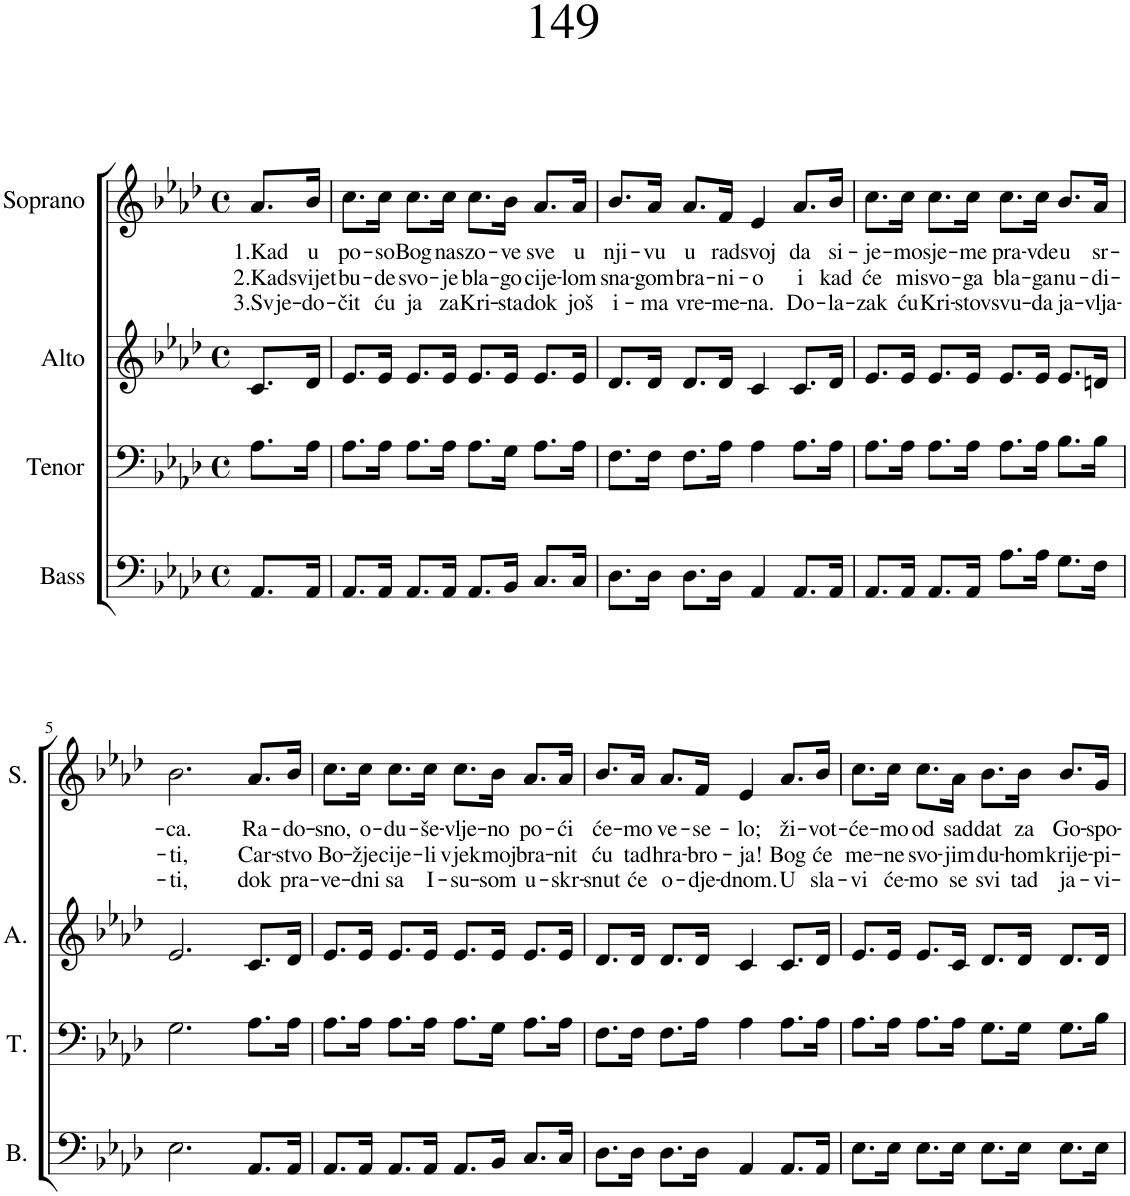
**kern	**kern	**kern	**kern	**text	**text	**text
*part4	*part3	*part2	*part1	*part1	*part1	*part1
*staff4	*staff3	*staff2	*staff1	*staff1	*staff1	*staff1
*I"Bass	*I"Tenor	*I"Alto	*I"Soprano	*	*	*
*I'B.	*I'T.	*I'A.	*I'S.	*	*	*
*clefF4	*clefF4	*clefG2	*clefG2	*	*	*
*k[b-e-a-d-]	*k[b-e-a-d-]	*k[b-e-a-d-]	*k[b-e-a-d-]	*	*	*
*M4/4	*M4/4	*M4/4	*M4/4	*	*	*
*met(c)	*met(c)	*met(c)	*met(c)	*	*	*
=1	=1	=1	=1	=1	=1	=1
!	!	!	!	!LO:LY:b	!LO:LY:b	!LO:LY:b
8.AA-/L	8.A-\L	8.c/L	8.a-/L	1.Kad	2.Kad	3.Svje-
!	!	!	!	!LO:LY:b	!LO:LY:b	!LO:LY:b
16AA-/Jk	16A-\Jk	16d-/Jk	16b-/Jk	u	svijet	-do-
=2	=2	=2	=2	=2	=2	=2
!	!	!	!	!LO:LY:b	!LO:LY:b	!LO:LY:b
8.AA-/L	8.A-\L	8.e-/L	8.cc\L	po-	bu-	-čit
!	!	!	!	!LO:LY:b	!LO:LY:b	!LO:LY:b
16AA-/Jk	16A-\Jk	16e-/Jk	16cc\Jk	-so	-de	ću
!	!	!	!	!LO:LY:b	!LO:LY:b	!LO:LY:b
8.AA-/L	8.A-\L	8.e-/L	8.cc\L	Bog	svo-	ja
!	!	!	!	!LO:LY:b	!LO:LY:b	!LO:LY:b
16AA-/Jk	16A-\Jk	16e-/Jk	16cc\Jk	nas	-je	za
!	!	!	!	!LO:LY:b	!LO:LY:b	!LO:LY:b
8.AA-/L	8.A-\L	8.e-/L	8.cc\L	zo-	bla-	Kri-
!	!	!	!	!LO:LY:b	!LO:LY:b	!LO:LY:b
16BB-/Jk	16G\Jk	16e-/Jk	16b-\Jk	-ve	-go	-sta
!	!	!	!	!LO:LY:b	!LO:LY:b	!LO:LY:b
8.C/L	8.A-\L	8.e-/L	8.a-/L	sve	cije-	dok
!	!	!	!	!LO:LY:b	!LO:LY:b	!LO:LY:b
16C/Jk	16A-\Jk	16e-/Jk	16a-/Jk	u	-lom	još
=3	=3	=3	=3	=3	=3	=3
!	!	!	!	!LO:LY:b	!LO:LY:b	!LO:LY:b
8.D-\L	8.F\L	8.d-/L	8.b-/L	nji-	sna-	i-
!	!	!	!	!LO:LY:b	!LO:LY:b	!LO:LY:b
16D-\Jk	16F\Jk	16d-/Jk	16a-/Jk	-vu	-gom	-ma
!	!	!	!	!LO:LY:b	!LO:LY:b	!LO:LY:b
8.D-\L	8.F\L	8.d-/L	8.a-/L	u	bra-	vre-
!	!	!	!	!LO:LY:b	!LO:LY:b	!LO:LY:b
16D-\Jk	16A-\Jk	16d-/Jk	16f/Jk	rad	-ni-	-me-
!	!	!	!	!LO:LY:b	!LO:LY:b	!LO:LY:b
4AA-/	4A-\	4c/	4e-/	svoj	-o	-na.
!	!	!	!	!LO:LY:b	!LO:LY:b	!LO:LY:b
8.AA-/L	8.A-\L	8.c/L	8.a-/L	da	i	Do-
!	!	!	!	!LO:LY:b	!LO:LY:b	!LO:LY:b
16AA-/Jk	16A-\Jk	16d-/Jk	16b-/Jk	si-	kad	-la-
=4	=4	=4	=4	=4	=4	=4
!	!	!	!	!LO:LY:b	!LO:LY:b	!LO:LY:b
8.AA-/L	8.A-\L	8.e-/L	8.cc\L	-je-	će	-zak
!	!	!	!	!LO:LY:b	!LO:LY:b	!LO:LY:b
16AA-/Jk	16A-\Jk	16e-/Jk	16cc\Jk	-mo	mi	ću
!	!	!	!	!LO:LY:b	!LO:LY:b	!LO:LY:b
8.AA-/L	8.A-\L	8.e-/L	8.cc\L	sje-	svo-	Kri-
!	!	!	!	!LO:LY:b	!LO:LY:b	!LO:LY:b
16AA-/Jk	16A-\Jk	16e-/Jk	16cc\Jk	-me	-ga	-stov
!	!	!	!	!LO:LY:b	!LO:LY:b	!LO:LY:b
8.A-\L	8.A-\L	8.e-/L	8.cc\L	pra-	bla-	svu-
!	!	!	!	!LO:LY:b	!LO:LY:b	!LO:LY:b
16A-\Jk	16A-\Jk	16e-/Jk	16cc\Jk	-vde	-ga	-da
!	!	!	!	!LO:LY:b	!LO:LY:b	!LO:LY:b
8.G\L	8.B-\L	8.e-/L	8.b-/L	u	nu-	ja-
!	!	!	!	!LO:LY:b	!LO:LY:b	!LO:LY:b
16F\Jk	16B-\Jk	16dn/Jk	16a-/Jk	sr-	-di-	-vlja-
!!LO:LB:g=z
=5	=5	=5	=5	=5	=5	=5
!	!	!	!	!LO:LY:b	!LO:LY:b	!LO:LY:b
2.E-\	2.G\	2.e-/	2.b-\	-ca.	-ti,	-ti,
!	!	!	!	!LO:LY:b	!LO:LY:b	!LO:LY:b
8.AA-/L	8.A-\L	8.c/L	8.a-/L	Ra-	Car-	dok
!	!	!	!	!LO:LY:b	!LO:LY:b	!LO:LY:b
16AA-/Jk	16A-\Jk	16d-/Jk	16b-/Jk	-do-	-stvo	pra-
=6	=6	=6	=6	=6	=6	=6
!	!	!	!	!LO:LY:b	!LO:LY:b	!LO:LY:b
8.AA-/L	8.A-\L	8.e-/L	8.cc\L	-sno,	Bo-	-ve-
!	!	!	!	!LO:LY:b	!LO:LY:b	!LO:LY:b
16AA-/Jk	16A-\Jk	16e-/Jk	16cc\Jk	o-	-žje	-dni
!	!	!	!	!LO:LY:b	!LO:LY:b	!LO:LY:b
8.AA-/L	8.A-\L	8.e-/L	8.cc\L	-du-	cije-	sa
!	!	!	!	!LO:LY:b	!LO:LY:b	!LO:LY:b
16AA-/Jk	16A-\Jk	16e-/Jk	16cc\Jk	-še-	-li	I-
!	!	!	!	!LO:LY:b	!LO:LY:b	!LO:LY:b
8.AA-/L	8.A-\L	8.e-/L	8.cc\L	-vlje-	vjek	-su-
!	!	!	!	!LO:LY:b	!LO:LY:b	!LO:LY:b
16BB-/Jk	16G\Jk	16e-/Jk	16b-\Jk	-no	moj	-som
!	!	!	!	!LO:LY:b	!LO:LY:b	!LO:LY:b
8.C/L	8.A-\L	8.e-/L	8.a-/L	po-	bra-	u-
!	!	!	!	!LO:LY:b	!LO:LY:b	!LO:LY:b
16C/Jk	16A-\Jk	16e-/Jk	16a-/Jk	-ći	-nit	-skr-
=7	=7	=7	=7	=7	=7	=7
!	!	!	!	!LO:LY:b	!LO:LY:b	!LO:LY:b
8.D-\L	8.F\L	8.d-/L	8.b-/L	će-	ću	-snut
!	!	!	!	!LO:LY:b	!LO:LY:b	!LO:LY:b
16D-\Jk	16F\Jk	16d-/Jk	16a-/Jk	-mo	tad	će
!	!	!	!	!LO:LY:b	!LO:LY:b	!LO:LY:b
8.D-\L	8.F\L	8.d-/L	8.a-/L	ve-	hra-	o-
!	!	!	!	!LO:LY:b	!LO:LY:b	!LO:LY:b
16D-\Jk	16A-\Jk	16d-/Jk	16f/Jk	-se-	-bro-	-dje-
!	!	!	!	!LO:LY:b	!LO:LY:b	!LO:LY:b
4AA-/	4A-\	4c/	4e-/	-lo;	-ja!	-dnom.
!	!	!	!	!LO:LY:b	!LO:LY:b	!LO:LY:b
8.AA-/L	8.A-\L	8.c/L	8.a-/L	ži-	Bog	U
!	!	!	!	!LO:LY:b	!LO:LY:b	!LO:LY:b
16AA-/Jk	16A-\Jk	16d-/Jk	16b-/Jk	-vot-	će	sla-
=8	=8	=8	=8	=8	=8	=8
!	!	!	!	!LO:LY:b	!LO:LY:b	!LO:LY:b
8.E-\L	8.A-\L	8.e-/L	8.cc\L	-će-	me-	-vi
!	!	!	!	!LO:LY:b	!LO:LY:b	!LO:LY:b
16E-\Jk	16A-\Jk	16e-/Jk	16cc\Jk	-mo	-ne	će-
!	!	!	!	!LO:LY:b	!LO:LY:b	!LO:LY:b
8.E-\L	8.A-\L	8.e-/L	8.cc\L	od	svo-	-mo
!	!	!	!	!LO:LY:b	!LO:LY:b	!LO:LY:b
16E-\Jk	16A-\Jk	16c/Jk	16a-\Jk	sad	-jim	se
!	!	!	!	!LO:LY:b	!LO:LY:b	!LO:LY:b
8.E-\L	8.G\L	8.d-/L	8.b-\L	dat	du-	svi
!	!	!	!	!LO:LY:b	!LO:LY:b	!LO:LY:b
16E-\Jk	16G\Jk	16d-/Jk	16b-\Jk	za	-hom	tad
!	!	!	!	!LO:LY:b	!LO:LY:b	!LO:LY:b
8.E-\L	8.G\L	8.d-/L	8.b-/L	Go-	krije-	ja-
!	!	!	!	!LO:LY:b	!LO:LY:b	!LO:LY:b
16E-\Jk	16B-\Jk	16d-/Jk	16g/Jk	-spo-	-pi-	-vi-
=	=	=	=	=	=	=
*-	*-	*-	*-	*-	*-	*-
